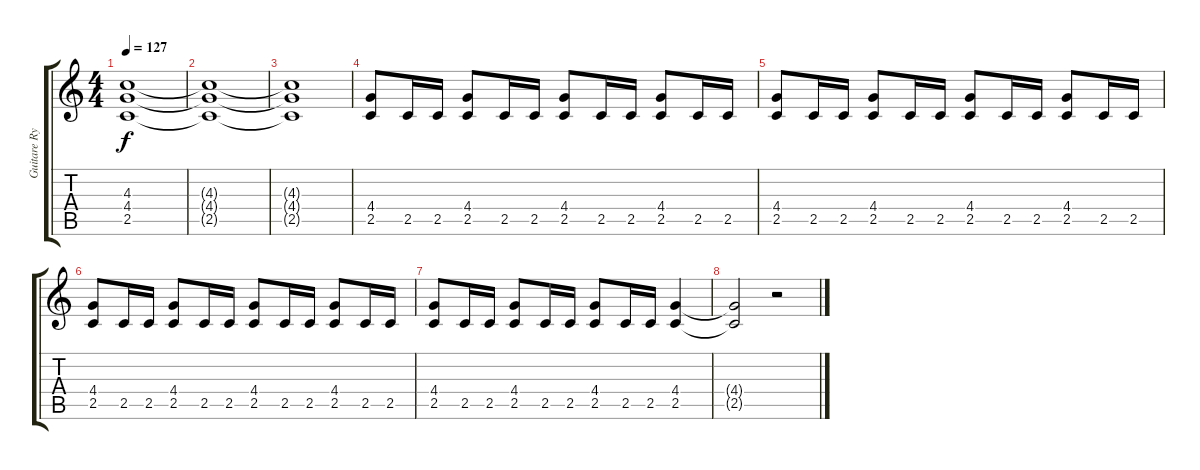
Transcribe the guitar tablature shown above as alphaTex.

\track ("Guitare Rythmique" "Guitare Ry") {instrument overdrivenguitar}
\staff {score tabs}
\tuning (F4 C4 Ab3 Eb3 Bb2 F2) {hide}
\ts (4 4)
\tempo 127
\clef g2
\ks c
(4.3{t} 4.4{t} 2.5{t}).1{dy f} |
(4.3{t} 4.4{t} 2.5{t}).1 |
(4.3{t} 4.4{t} 2.5{t}).1 |
(4.4 2.5).8 2.5.16 2.5.16 (4.4 2.5).8 2.5.16 2.5.16 (4.4 2.5).8 2.5.16 2.5.16 (4.4 2.5).8 2.5.16 2.5.16 |
(4.4 2.5).8 2.5.16 2.5.16 (4.4 2.5).8 2.5.16 2.5.16 (4.4 2.5).8 2.5.16 2.5.16 (4.4 2.5).8 2.5.16 2.5.16 |
(4.4 2.5).8 2.5.16 2.5.16 (4.4 2.5).8 2.5.16 2.5.16 (4.4 2.5).8 2.5.16 2.5.16 (4.4 2.5).8 2.5.16 2.5.16 |
(4.4 2.5).8 2.5.16 2.5.16 (4.4 2.5).8 2.5.16 2.5.16 (4.4 2.5).8 2.5.16 2.5.16 (4.4 2.5).4 |
(4.4{t} 2.5{t}).2 r.2
